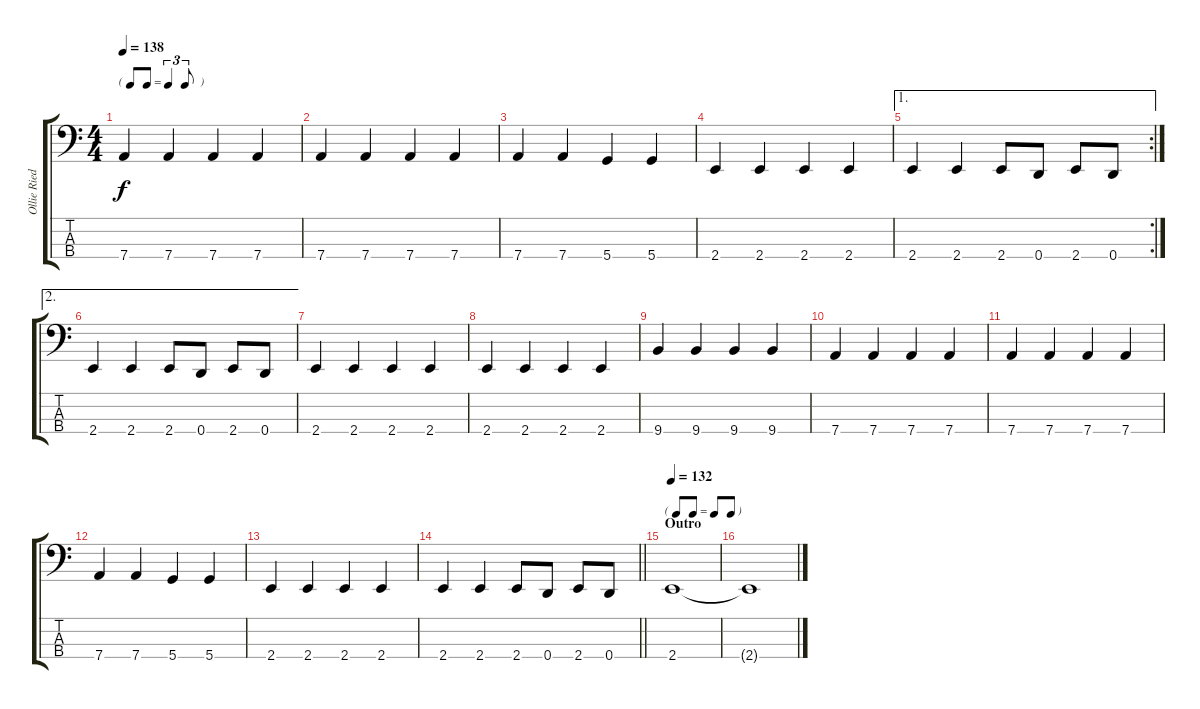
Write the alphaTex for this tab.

\track ("Ollie Riedel" "Ollie Ried") {instrument electricbasspick}
\staff {score tabs}
\tuning (G2 D2 A1 D1) {hide}
\ts (4 4)
\tf triplet8th
\tempo 138
\clef f4
\ks c
7.4.4{dy f} 7.4.4 7.4.4 7.4.4 |
7.4.4 7.4.4 7.4.4 7.4.4 |
7.4.4 7.4.4 5.4.4 5.4.4 |
2.4.4 2.4.4 2.4.4 2.4.4 |
\ae 1
\rc 2
2.4.4 2.4.4 2.4.8 0.4.8 2.4.8 0.4.8 |
\ae 2
2.4.4 2.4.4 2.4.8 0.4.8 2.4.8 0.4.8 |
2.4.4 2.4.4 2.4.4 2.4.4 |
2.4.4 2.4.4 2.4.4 2.4.4 |
9.4.4 9.4.4 9.4.4 9.4.4 |
7.4.4 7.4.4 7.4.4 7.4.4 |
7.4.4 7.4.4 7.4.4 7.4.4 |
7.4.4 7.4.4 5.4.4 5.4.4 |
2.4.4 2.4.4 2.4.4 2.4.4 |
\barLineRight lightlight
2.4.4 2.4.4 2.4.8 0.4.8 2.4.8 0.4.8 |
\tf none
\section ("" "Outro")
\tempo 132
2.4.1 |
2.4{t}.1
